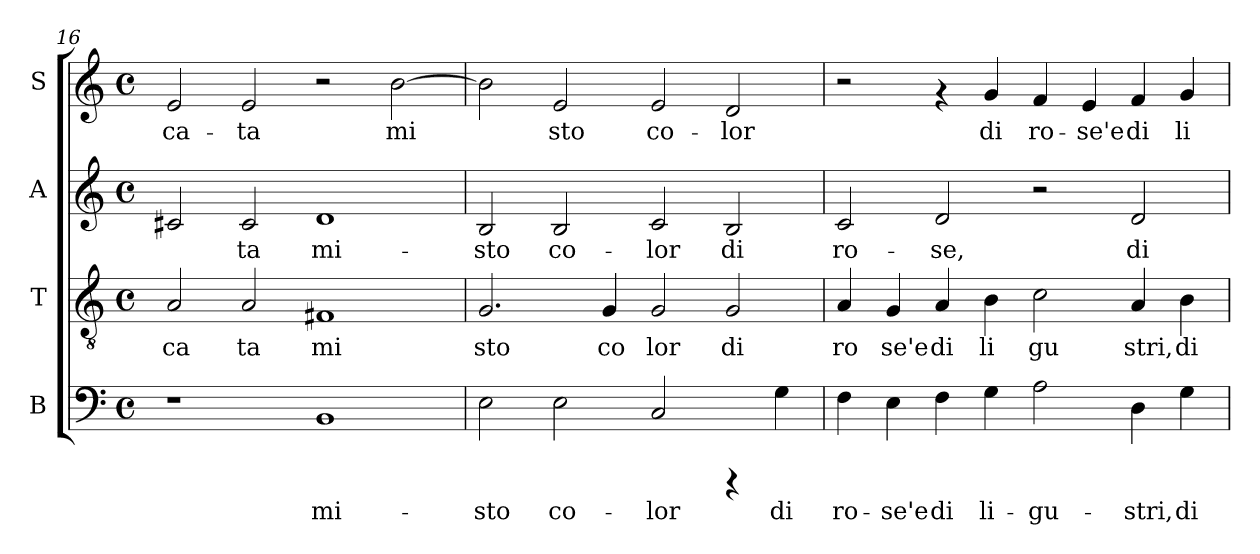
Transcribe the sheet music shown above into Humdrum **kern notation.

**kern	**text	**kern	**text	**kern	**text	**kern	**text
*part4	*part4	*part3	*part3	*part2	*part2	*part1	*part1
*staff4	*staff4	*staff3	*staff3	*staff2	*staff2	*staff1	*staff1
*I"B	*	*I"T	*	*I"A	*	*I"S	*
*clefF4	*	*clefGv2	*	*clefG2	*	*clefG2	*
*k[]	*	*k[]	*	*k[]	*	*k[]	*
*C:	*	*C:	*	*C:	*	*C:	*
*M4/4	*	*M4/4	*	*M4/4	*	*M4/4	*
*met(c)	*	*met(c)	*	*met(c)	*	*met(c)	*
=16	=16	=16	=16	=16	=16	=16	=16
!	!	!	!LO:LY:b:cj	!	!LO:LY:b:cj	!	!LO:LY:b:cj
1r	.	2A/	ca	2c#X/	--	2e/	-ca-
!	!	!	!LO:LY:b:cj	!	!LO:LY:b:cj	!	!LO:LY:b:cj
.	.	2A/	ta	2c#/	-ta	2e/	-ta
!	!LO:LY:b:cj	!	!LO:LY:b:cj	!	!LO:LY:b:cj	!	!
1BB	mi-	1F#X	mi	1d	mi-	2r	.
!	!	!	!	!	!	!	!LO:LY:b:cj
.	.	.	.	.	.	[>2b\	mi-
=17	=17	=17	=17	=17	=17	=17	=17
!	!LO:LY:b:cj	!	!LO:LY:b:cj	!	!LO:LY:b:cj	!	!LO:LY:b:cj
2E\	-sto	2.G/	sto	2B/	-sto	2b\]	--
!	!LO:LY:b:cj	!	!	!	!LO:LY:b:cj	!	!LO:LY:b:cj
2E\	co-	.	.	2B/	co-	2e/	-sto
!	!	!	!LO:LY:b:cj	!	!	!	!
.	.	4G/	co	.	.	.	.
!	!LO:LY:b:cj	!	!LO:LY:b:cj	!	!LO:LY:b:cj	!	!LO:LY:b:cj
2C/	-lor	2G/	lor	2c/	-lor	2e/	co-
!	!	!	!LO:LY:b:cj	!	!LO:LY:b:cj	!	!LO:LY:b:cj
4rCCC	.	2G/	di	2B/	di	2d/	-lor
!	!LO:LY:b:cj	!	!	!	!	!	!
4G\	di	.	.	.	.	.	.
=18	=18	=18	=18	=18	=18	=18	=18
!	!LO:LY:b:cj	!	!LO:LY:b:cj	!	!LO:LY:b:cj	!	!
4F\	ro-	4A/	ro	2c/	ro-	2r	.
!	!LO:LY:b:cj	!	!LO:LY:b:cj	!	!	!	!
4E\	-se'e	4G/	se'e	.	.	.	.
!	!LO:LY:b:cj	!	!LO:LY:b:cj	!	!LO:LY:b:cj	!	!
4F\	di	4A/	di	2d/	-se,	4rf	.
!	!LO:LY:b:cj	!	!LO:LY:b:cj	!	!	!	!LO:LY:b:cj
4G\	li-	4B\	li	.	.	4g/	di
!	!LO:LY:b:cj	!	!LO:LY:b:cj	!	!	!	!LO:LY:b:cj
2A\	-gu-	2c\	gu	2r	.	4f/	ro-
!	!	!	!	!	!	!	!LO:LY:b:cj
.	.	.	.	.	.	4e/	-se'e
!	!LO:LY:b:cj	!	!LO:LY:b:cj	!	!LO:LY:b:cj	!	!LO:LY:b:cj
4D\	-stri,	4A/	stri,	2d/	di	4f/	di
!	!LO:LY:b:cj	!	!LO:LY:b:cj	!	!	!	!LO:LY:b:cj
4G\	di	4B\	di	.	.	4g/	li-
=	=	=	=	=	=	=	=
*-	*-	*-	*-	*-	*-	*-	*-
